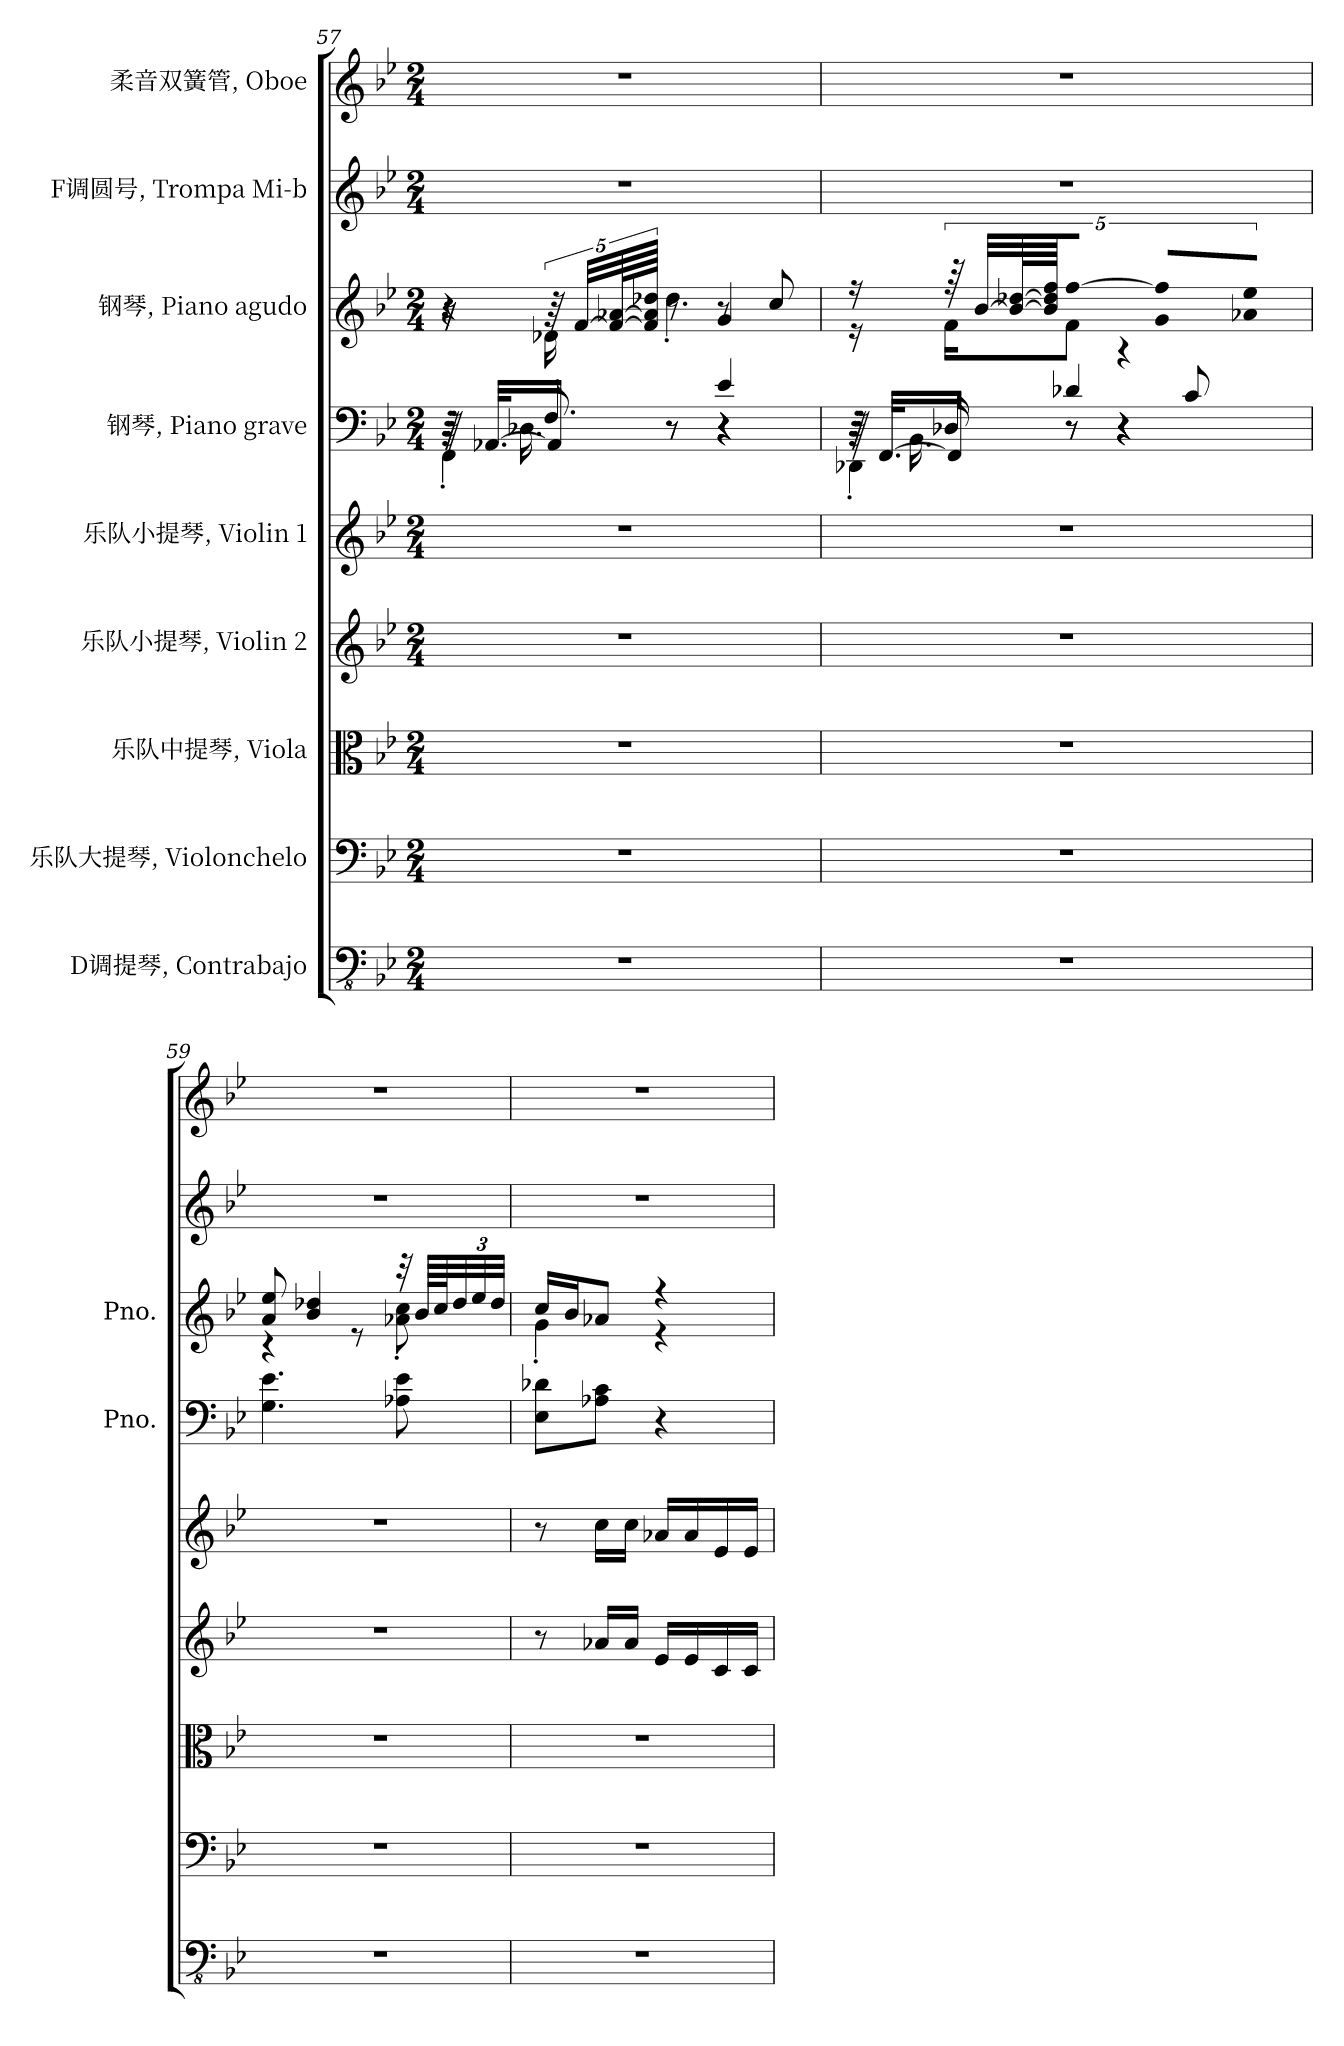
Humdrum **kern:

**kern	**kern	**kern	**kern	**kern	**kern	**kern	**kern	**kern
*part9	*part8	*part7	*part6	*part5	*part4	*part3	*part2	*part1
*staff9	*staff8	*staff7	*staff6	*staff5	*staff4	*staff3	*staff2	*staff1
*I"D调提琴, Contrabajo	*I"乐队大提琴, Violonchelo	*I"乐队中提琴, Viola	*I"乐队小提琴, Violin 2	*I"乐队小提琴, Violin 1	*I"钢琴, Piano grave	*I"钢琴, Piano agudo	*I"F调圆号, Trompa Mi-b	*I"柔音双簧管, Oboe
*	*	*	*	*	*I'Pno.	*I'Pno.	*	*
!!LO:PB:g=z
*clefFv4	*clefF4	*clefC3	*clefG2	*clefG2	*clefF4	*clefG2	*clefG2	*clefG2
*ITrd7c12	*	*	*	*	*	*	*ITrd4c7	*ITrd2c3
*k[b-e-]	*k[b-e-]	*k[b-e-]	*k[b-e-]	*k[b-e-]	*k[b-e-]	*k[b-e-]	*k[b-e-a-]	*k[f#]
*M2/4	*M2/4	*M2/4	*M2/4	*M2/4	*M2/4	*M2/4	*M2/4	*M2/4
*MM60	*MM60	*MM60	*MM60	*MM60	*MM60	*MM60	*MM60	*MM60
=57	=57	=57	=57	=57	=57	=57	=57	=57
*	*	*	*	*	*^	*^	*	*
*	*	*	*	*	*	*^	*	*^	*	*
*	*	*	*	*	*	*	*^	*	*	*	*	*
2r	2r	2r	2r	2r	16r	32r	64r	4FF'\	16r	16r	4r	2r	2r
.	.	.	.	.	.	.	[32.AA-X/KLL	.	.	.	.	.	.
.	.	.	.	.	.	16.D-X\	.	.	.	.	.	.	.
.	.	.	.	.	8.F'/	.	16AA-/JJ]	.	80r	16d-X\	.	.	.
.	.	.	.	.	.	.	.	.	[40f/LLL	.	.	.	.
.	.	.	.	.	.	.	.	.	80f/_ [80a-X/L	.	.	.	.
.	.	.	.	.	.	.	.	.	80f/] 80a-/] 80dd-X/JJJJ	.	.	.	.
.	.	.	.	.	.	8r	8r	.	8r	4.dd-'\	.	.	.
.	.	.	.	.	4e-/	4r	4r	4r	8r	.	4g/	.	.
.	.	.	.	.	.	.	.	.	8cc/	.	.	.	.
*	*	*	*	*	*	*	*	*	*v	*v	*v	*	*
=58	=58	=58	=58	=58	=58	=58	=58	=58	=58	=58	=58
*	*	*	*	*	*	*	*	*	*	*	*MM60
*	*	*	*	*	*	*	*	*	*^	*	*
2r	2r	2r	2r	2r	16r	32r	64r	4DD-X'\	16r	16r	2r	2r
.	.	.	.	.	.	.	[32.FF/KLL	.	.	.	.	.
.	.	.	.	.	.	16.BB-\	.	.	.	.	.	.
.	.	.	.	.	16D-X/	.	16FF/JJ]	.	80r	16f\KL	.	.
.	.	.	.	.	.	.	.	.	[40b-/LLL	.	.	.
.	.	.	.	.	.	.	.	.	80b-/_ [80dd-X/L	.	.	.
.	.	.	.	.	.	.	.	.	80b-/] 80dd-/] 80ff/JJJ	.	.	.
.	.	.	.	.	4d-X/	8r	8r	.	[8ff/J	8f\J	.	.
.	.	.	.	.	.	4r	4r	4r	8g/ 8ff/]L	4r	.	.
.	.	.	.	.	8c/	.	.	.	8a-X/ 8ee-/J	.	.	.
*	*	*	*	*	*v	*v	*v	*v	*	*	*	*
!!LO:PB:g=z
=59	=59	=59	=59	=59	=59	=59	=59	=59	=59
2r	2r	2r	2r	2r	4.G\ 4.e-\	8a/ 8ee-/	4r	2r	2r
.	.	.	.	.	.	4b-/ 4dd-X/	.	.	.
.	.	.	.	.	.	.	8r	.	.
.	.	.	.	.	8A-X\ 8e-\	32r	8a-X\' 8cc\'	.	.
.	.	.	.	.	.	64b-/LLLL	.	.	.
.	.	.	.	.	.	64cc/J	.	.	.
*	*	*	*	*	*	*Xbrackettup	*	*	*
.	.	.	.	.	.	48dd-/	.	.	.
.	.	.	.	.	.	48ee-/	.	.	.
.	.	.	.	.	.	48dd-/JJJ	.	.	.
=60	=60	=60	=60	=60	=60	=60	=60	=60	=60
*	*	*	*	*	*	*	*	*	*MM40
2r	2r	2r	8r	8r	8E-\ 8d-X\L	16cc/LL	4g'\	2r	2r
.	.	.	.	.	.	16b-/J	.	.	.
.	.	.	16a-X/LL	16cc\LL	8A-X\ 8c\J	8a-X/J	.	.	.
.	.	.	16a-/JJ	16cc\JJ	.	.	.	.	.
.	.	.	16e-/LL	16a-X/LL	4r	4r	4r	.	.
.	.	.	16e-/	16a-/	.	.	.	.	.
.	.	.	16c/	16e-/	.	.	.	.	.
.	.	.	16c/JJ	16e-/JJ	.	.	.	.	.
*	*	*	*	*	*	*v	*v	*	*
=	=	=	=	=	=	=	=	=
*-	*-	*-	*-	*-	*-	*-	*-	*-
